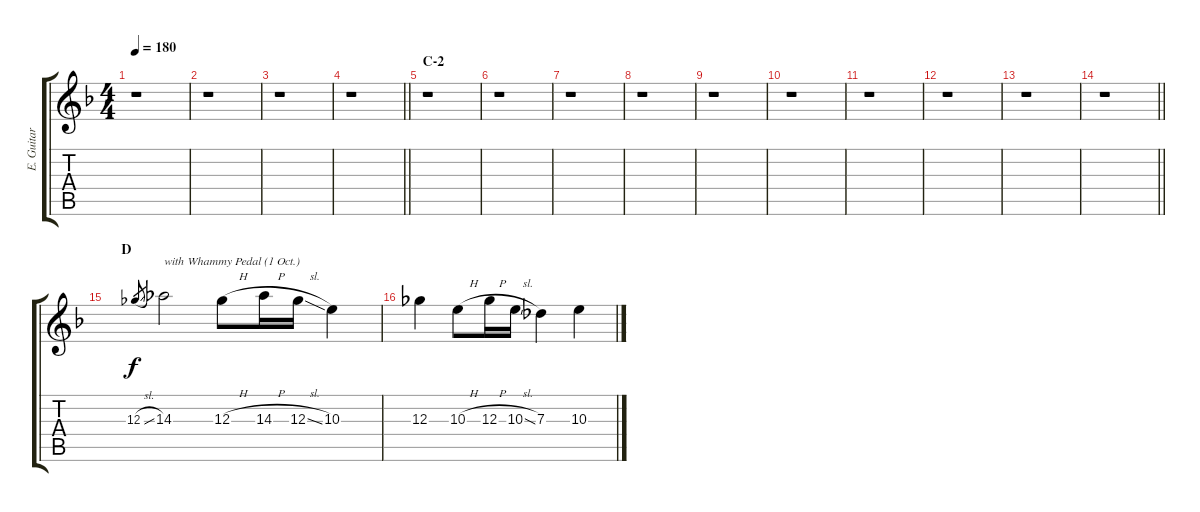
\track ("E. Guitar III" "E. Guitar ") {instrument distortionguitar}
\staff {score tabs}
\tuning (Eb4 Bb3 Gb3 Db3 Ab2 Eb2) {hide}
\ts (4 4)
\tempo 180
\clef g2
\ks f
r.1{dy f} |
r.1 |
r.1 |
\barLineRight lightlight
r.1 |
\section ("" "C-2")
r.1 |
r.1 |
r.1 |
r.1 |
r.1 |
r.1 |
r.1 |
r.1 |
r.1 |
\barLineRight lightlight
r.1 |
\section ("" "D")
12.3{sl}.8{gr} 14.3.2{txt "with Whammy Pedal (1 Oct.)" volume 15} 12.3{h}.8 14.3{h}.16 12.3{sl}.16 10.3.4 |
12.3.4 10.3{h}.8 12.3{h}.16 10.3{sl}.16 7.3.4 10.3.4
